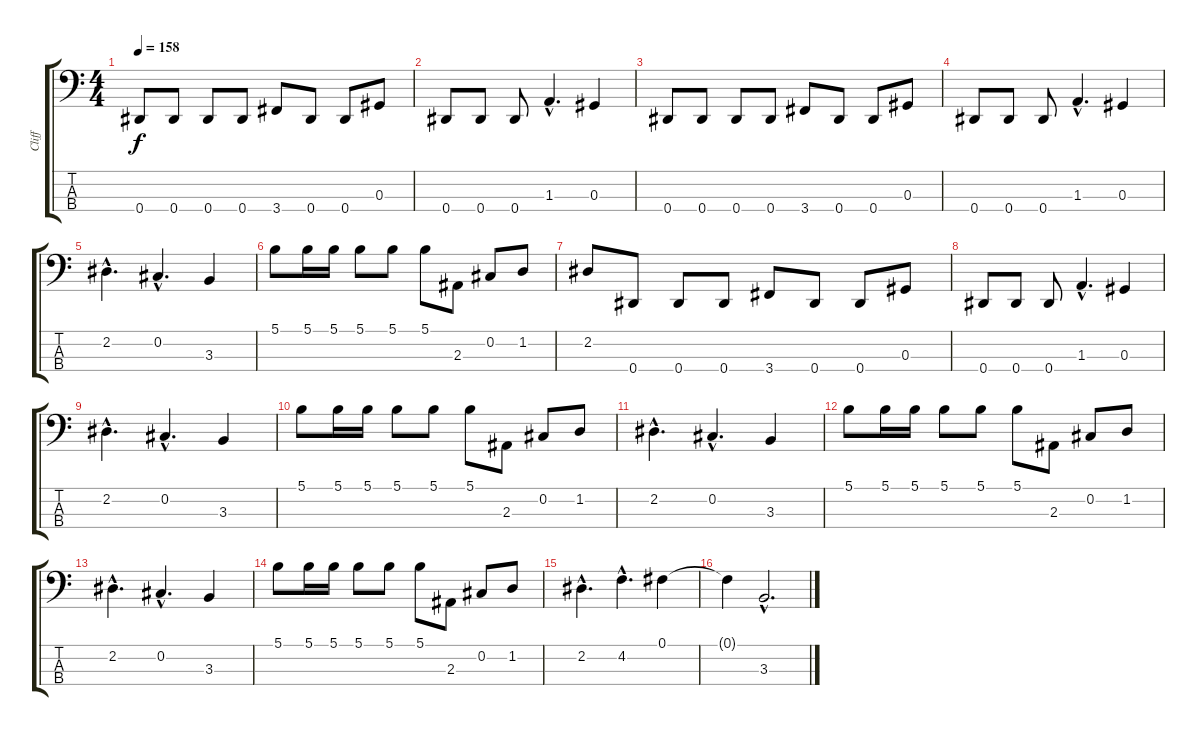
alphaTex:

\track ("Cliff" "Cliff") {instrument electricbasspick}
\staff {score tabs}
\tuning (Gb2 Db2 Ab1 Eb1) {hide}
\ts (4 4)
\tempo 158
\clef f4
\ks c
0.4.8{dy f} 0.4.8 0.4.8 0.4.8 3.4.8 0.4.8 0.4.8 0.3.8 |
0.4.8 0.4.8 0.4.8 1.3{hac}.4{d} 0.3.4 |
0.4.8 0.4.8 0.4.8 0.4.8 3.4.8 0.4.8 0.4.8 0.3.8 |
0.4.8 0.4.8 0.4.8 1.3{hac}.4{d} 0.3.4 |
2.2{hac}.4{d} 0.2{hac}.4{d} 3.3.4 |
5.1.8 5.1.16 5.1.16 5.1.8 5.1.8 5.1.8 2.3.8 0.2.8 1.2.8 |
2.2.8 0.4.8 0.4.8 0.4.8 3.4.8 0.4.8 0.4.8 0.3.8 |
0.4.8 0.4.8 0.4.8 1.3{hac}.4{d} 0.3.4 |
2.2{hac}.4{d} 0.2{hac}.4{d} 3.3.4 |
5.1.8 5.1.16 5.1.16 5.1.8 5.1.8 5.1.8 2.3.8 0.2.8 1.2.8 |
2.2{hac}.4{d} 0.2{hac}.4{d} 3.3.4 |
5.1.8 5.1.16 5.1.16 5.1.8 5.1.8 5.1.8 2.3.8 0.2.8 1.2.8 |
2.2{hac}.4{d} 0.2{hac}.4{d} 3.3.4 |
5.1.8 5.1.16 5.1.16 5.1.8 5.1.8 5.1.8 2.3.8 0.2.8 1.2.8 |
2.2{hac}.4{d} 4.2{hac}.4{d} 0.1.4 |
0.1{t}.4 3.3{hac}.2{d}
